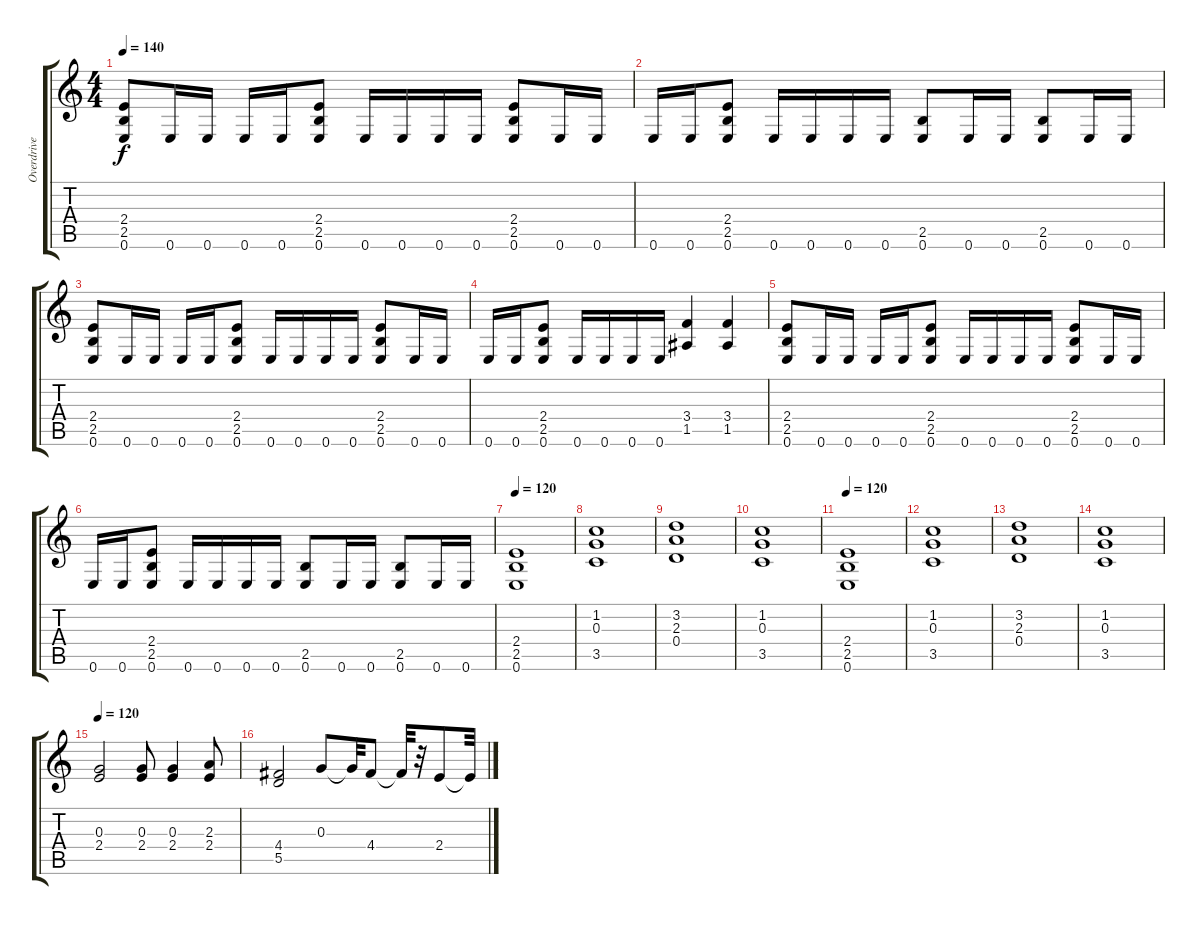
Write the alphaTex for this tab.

\track ("Overdrive" "Overdrive") {instrument overdrivenguitar}
\staff {score tabs}
\tuning (E4 B3 G3 D3 A2 E2) {hide}
\ts (4 4)
\tempo 140
\clef g2
\ks c
(2.4 2.5 0.6).8{dy f} 0.6.16 0.6.16 0.6.16 0.6.16 (2.4 2.5 0.6).8 0.6.16 0.6.16 0.6.16 0.6.16 (2.4 2.5 0.6).8 0.6.16 0.6.16 |
0.6.16 0.6.16 (2.4 2.5 0.6).8 0.6.16 0.6.16 0.6.16 0.6.16 (2.5 0.6).8 0.6.16 0.6.16 (2.5 0.6).8 0.6.16 0.6.16 |
(2.4 2.5 0.6).8 0.6.16 0.6.16 0.6.16 0.6.16 (2.4 2.5 0.6).8 0.6.16 0.6.16 0.6.16 0.6.16 (2.4 2.5 0.6).8 0.6.16 0.6.16 |
0.6.16 0.6.16 (2.4 2.5 0.6).8 0.6.16 0.6.16 0.6.16 0.6.16 (3.4 1.5).4 (3.4 1.5).4 |
(2.4 2.5 0.6).8 0.6.16 0.6.16 0.6.16 0.6.16 (2.4 2.5 0.6).8 0.6.16 0.6.16 0.6.16 0.6.16 (2.4 2.5 0.6).8 0.6.16 0.6.16 |
0.6.16 0.6.16 (2.4 2.5 0.6).8 0.6.16 0.6.16 0.6.16 0.6.16 (2.5 0.6).8 0.6.16 0.6.16 (2.5 0.6).8 0.6.16 0.6.16 |
\tempo 120
(2.4 2.5 0.6).1 |
(1.2 0.3 3.5).1 |
(3.2 2.3 0.4).1 |
(1.2 0.3 3.5).1 |
\tempo 120
(2.4 2.5 0.6).1 |
(1.2 0.3 3.5).1 |
(3.2 2.3 0.4).1 |
(1.2 0.3 3.5).1 |
\tempo 120
(0.3 2.4).2 (0.3 2.4).8 (0.3 2.4).4 (2.3 2.4).8 |
(4.4 5.5).2 0.3.8 0.3{t}.32 4.4.8 4.4{t}.32 r.32 2.4.8 2.4{t}.32
